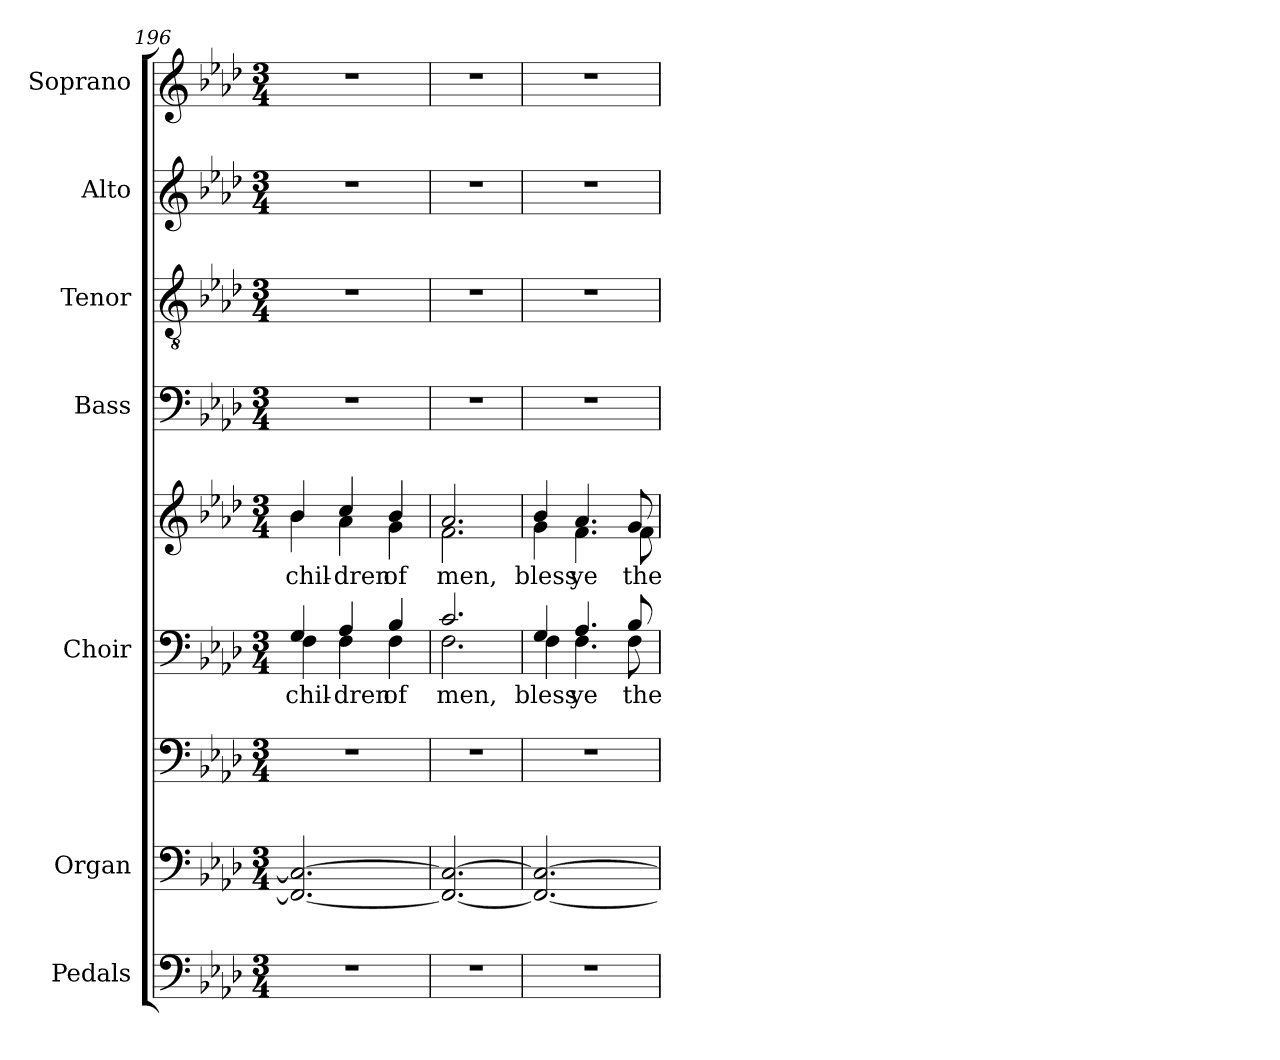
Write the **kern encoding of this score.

**kern	**kern	**kern	**kern	**text	**kern	**text	**kern	**kern	**kern	**kern
*part7	*part6	*part6	*part5	*part5	*part5	*part5	*part4	*part3	*part2	*part1
*staff9	*staff8	*staff7	*staff6	*staff6	*staff5	*staff5	*staff4	*staff3	*staff2	*staff1
*I"Pedals	*I"Organ	*	*I"Choir	*	*	*	*I"Bass	*I"Tenor	*I"Alto	*I"Soprano
*I'Ped.	*I'Org.	*	*I'Choir	*	*	*	*I'B.	*I'T.	*I'A.	*I'S.
*clefF4	*clefF4	*clefF4	*clefF4	*	*clefG2	*	*clefF4	*clefGv2	*clefG2	*clefG2
*	*	*	*	*	*	*	*	*ITrd7c12	*	*
*k[b-e-a-d-]	*k[b-e-a-d-]	*k[b-e-a-d-]	*k[b-e-a-d-]	*	*k[b-e-a-d-]	*	*k[b-e-a-d-]	*k[b-e-a-d-]	*k[b-e-a-d-]	*k[b-e-a-d-]
*A-:	*A-:	*A-:	*A-:	*	*A-:	*	*A-:	*A-:	*A-:	*A-:
*M3/4	*M3/4	*M3/4	*M3/4	*	*M3/4	*	*M3/4	*M3/4	*M3/4	*M3/4
=196	=196	=196	=196	=196	=196	=196	=196	=196	=196	=196
!LO:N:vis=1	!	!LO:N:vis=1	!	!	!	!	!	!	!	!
*	*	*	*^	*	*	*	*	*	*	*
!	!	!	!	!	!LO:LY:b:color=#000000	!	!	!	!	!	!
*	*	*	*	*	*	*^	*	*	*	*	*
!	!	!	!	!	!	!	!	!LO:LY:b:color=#000000	!LO:N:vis=1	!LO:N:vis=1	!LO:N:vis=1	!LO:N:vis=1
2.r	2.FFi/_< 2.Ci_>	2.r	4Gi/	4Fi\	chil-	4b-i/	4b-i\	chil-	2.r	2.r	2.r	2.r
!	!	!	!	!	!LO:LY:b:color=#000000	!	!	!	!	!	!	!
!	!	!	!	!	!	!	!	!LO:LY:b:color=#000000	!	!	!	!
.	.	.	4A-i/	4Fi\	-dren	4cci/	4a-i\	-dren	.	.	.	.
!	!	!	!	!	!LO:LY:b:color=#000000	!	!	!	!	!	!	!
!	!	!	!	!	!	!	!	!LO:LY:b:color=#000000	!	!	!	!
.	.	.	4B-i/	4Fi\	of	4b-i/	4gi\	of	.	.	.	.
=197	=197	=197	=197	=197	=197	=197	=197	=197	=197	=197	=197	=197
!LO:N:vis=1	!	!LO:N:vis=1	!	!	!	!	!	!	!	!	!	!
!	!	!	!	!	!LO:LY:b:color=#000000	!	!	!	!	!	!	!
!	!	!	!	!	!	!	!	!LO:LY:b:color=#000000	!LO:N:vis=1	!LO:N:vis=1	!LO:N:vis=1	!LO:N:vis=1
2.r	2.FFi/_< 2.Ci_>	2.r	2.ci/	2.Fi\	men,	2.a-i/	2.fi\	men,	2.r	2.r	2.r	2.r
=198	=198	=198	=198	=198	=198	=198	=198	=198	=198	=198	=198	=198
!LO:N:vis=1	!	!LO:N:vis=1	!	!	!	!	!	!	!	!	!	!
!	!	!	!	!	!LO:LY:b:color=#000000	!	!	!	!	!	!	!
!	!	!	!	!	!	!	!	!LO:LY:b:color=#000000	!LO:N:vis=1	!LO:N:vis=1	!LO:N:vis=1	!LO:N:vis=1
2.r	2.FFi/_< 2.Ci_>	2.r	4Gi/	4Fi\	bless	4b-i/	4gi\	bless	2.r	2.r	2.r	2.r
!	!	!	!	!	!LO:LY:b:color=#000000	!	!	!	!	!	!	!
!	!	!	!	!	!	!	!	!LO:LY:b:color=#000000	!	!	!	!
.	.	.	4.A-i/	4.Fi\	ye	4.a-i/	4.fi\	ye	.	.	.	.
!	!	!	!	!	!LO:LY:b:color=#000000	!	!	!	!	!	!	!
!	!	!	!	!	!	!	!	!LO:LY:b:color=#000000	!	!	!	!
.	.	.	8B-i/	8Fi\	the	8gi/	8fi\	the	.	.	.	.
*	*	*	*v	*v	*	*	*	*	*	*	*	*
*	*	*	*	*	*v	*v	*	*	*	*	*
=	=	=	=	=	=	=	=	=	=	=
*-	*-	*-	*-	*-	*-	*-	*-	*-	*-	*-
